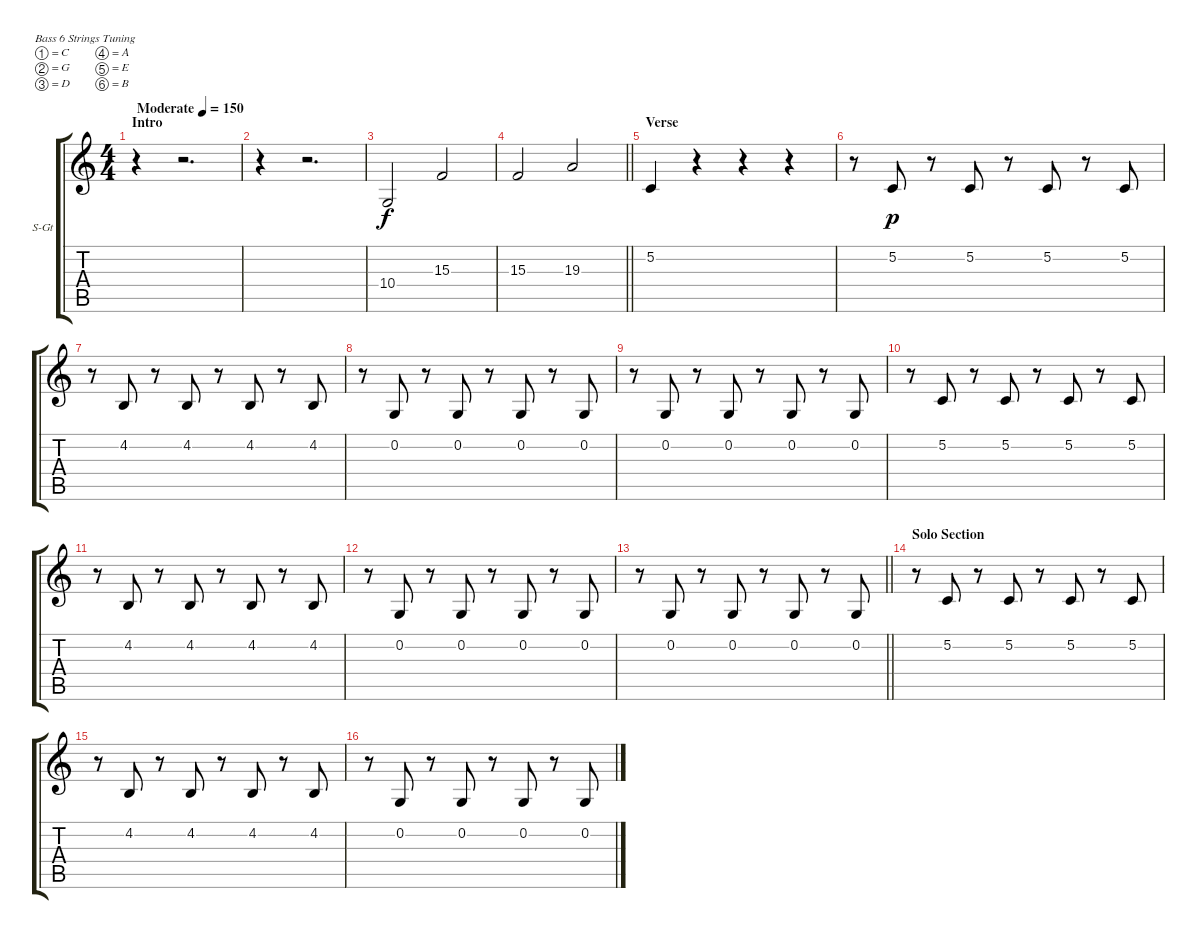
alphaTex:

\bracketExtendMode groupsimilarinstruments
\firstSystemTrackNameOrientation horizontal
\otherSystemsTrackNameOrientation horizontal
\track ("Trombone" "S-Gt") {instrument trombone}
\staff {score tabs}
\tuning (C3 G2 D2 A1 E1 B0)
\displaytranspose 12
\ts (4 4)
\beaming (8 2 2 2 2)
\section ("" "Intro")
\tempo (150 "Moderate")
\clef g2
\ks c
r.4{dy f instrument trombone} r.2{d} |
r.4 r.2{d} |
10.4.2 15.3.2 |
\barLineRight lightlight
15.3.2 19.3.2 |
\section ("" "Verse")
5.2.4 r.4 r.4 r.4 |
r.8 5.2.8{dy p} r.8 5.2.8 r.8 5.2.8 r.8 5.2.8 |
r.8 4.2.8 r.8 4.2.8 r.8 4.2.8 r.8 4.2.8 |
r.8 0.2.8 r.8 0.2.8 r.8 0.2.8 r.8 0.2.8 |
r.8 0.2.8 r.8 0.2.8 r.8 0.2.8 r.8 0.2.8 |
r.8 5.2.8 r.8 5.2.8 r.8 5.2.8 r.8 5.2.8 |
r.8 4.2.8 r.8 4.2.8 r.8 4.2.8 r.8 4.2.8 |
r.8 0.2.8 r.8 0.2.8 r.8 0.2.8 r.8 0.2.8 |
\barLineRight lightlight
r.8 0.2.8 r.8 0.2.8 r.8 0.2.8 r.8 0.2.8 |
\section ("" "Solo Section")
r.8 5.2.8 r.8 5.2.8 r.8 5.2.8 r.8 5.2.8 |
r.8 4.2.8 r.8 4.2.8 r.8 4.2.8 r.8 4.2.8 |
r.8 0.2.8 r.8 0.2.8 r.8 0.2.8 r.8 0.2.8
